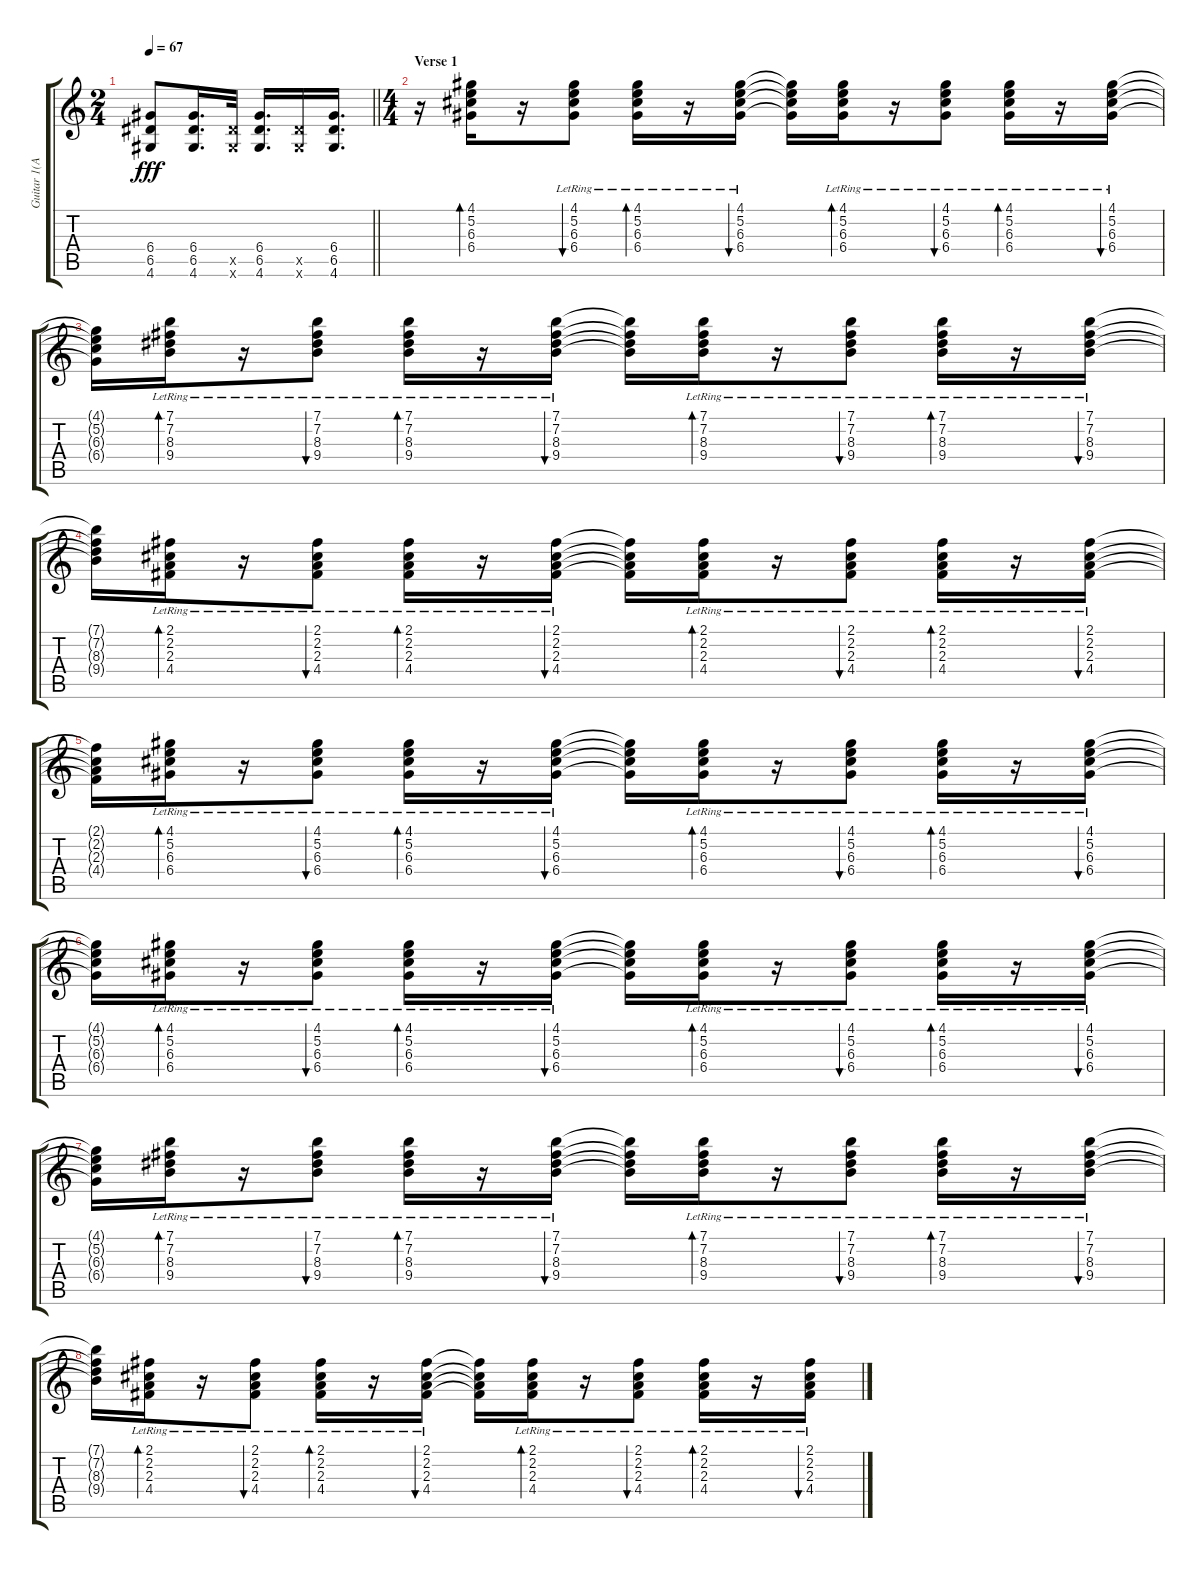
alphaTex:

\track ("Guitar 1(Apoy)" "Guitar 1(A") {instrument overdrivenguitar}
\staff {score tabs}
\tuning (E4 B3 G3 D3 A2 E2) {hide}
\ts (2 4)
\tempo 67
\clef g2
\barLineRight lightlight
\ks c
(6.4{t} 6.5{t} 4.6{t}).8{dy fff} (6.4 6.5 4.6).16{d} (6.5{x} 4.6{x}).32 (6.4 6.5 4.6).16{d} (6.5{x} 4.6{x}).16 (6.4 6.5 4.6).16{d} |
\ts (4 4)
\section ("" "Verse 1")
r.16{volume 9 instrument acousticguitarsteel} (4.1 5.2 6.3 6.4).16{bd 30} r.16 (4.1{lr} 5.2{lr} 6.3{lr} 6.4{lr}).8{bu 30} (4.1{lr} 5.2{lr} 6.3{lr} 6.4{lr}).16{bd 30} r.16 (4.1{lr} 5.2{lr} 6.3{lr} 6.4{lr}).16{bu 30} (4.1{t} 5.2{t} 6.3{t} 6.4{t}).16 (4.1{lr} 5.2{lr} 6.3{lr} 6.4{lr}).16{bd 30} r.16 (4.1{lr} 5.2{lr} 6.3{lr} 6.4{lr}).8{bu 30} (4.1{lr} 5.2{lr} 6.3{lr} 6.4{lr}).16{bd 30} r.16 (4.1{lr} 5.2{lr} 6.3{lr} 6.4{lr}).16{bu 30} |
(4.1{t} 5.2{t} 6.3{t} 6.4{t}).16 (7.1{lr} 7.2{lr} 8.3{lr} 9.4{lr}).16{bd 30} r.16 (7.1{lr} 7.2{lr} 8.3{lr} 9.4{lr}).8{bu 30} (7.1{lr} 7.2{lr} 8.3{lr} 9.4{lr}).16{bd 30} r.16 (7.1{lr} 7.2{lr} 8.3{lr} 9.4{lr}).16{bu 30} (7.1{t} 7.2{t} 8.3{t} 9.4{t}).16 (7.1{lr} 7.2{lr} 8.3{lr} 9.4{lr}).16{bd 30} r.16 (7.1{lr} 7.2{lr} 8.3{lr} 9.4{lr}).8{bu 30} (7.1{lr} 7.2{lr} 8.3{lr} 9.4{lr}).16{bd 30} r.16 (7.1{lr} 7.2{lr} 8.3{lr} 9.4{lr}).16{bu 30} |
(7.1{t} 7.2{t} 8.3{t} 9.4{t}).16 (2.1{lr} 2.2{lr} 2.3{lr} 4.4{lr}).16{bd 30} r.16 (2.1{lr} 2.2{lr} 2.3{lr} 4.4{lr}).8{bu 30} (2.1{lr} 2.2{lr} 2.3{lr} 4.4{lr}).16{bd 30} r.16 (2.1{lr} 2.2{lr} 2.3{lr} 4.4{lr}).16{bu 30} (2.1{t} 2.2{t} 2.3{t} 4.4{t}).16 (2.1{lr} 2.2{lr} 2.3{lr} 4.4{lr}).16{bd 30} r.16 (2.1{lr} 2.2{lr} 2.3{lr} 4.4{lr}).8{bu 30} (2.1{lr} 2.2{lr} 2.3{lr} 4.4{lr}).16{bd 30} r.16 (2.1{lr} 2.2{lr} 2.3{lr} 4.4{lr}).16{bu 30} |
(2.1{t} 2.2{t} 2.3{t} 4.4{t}).16 (4.1{lr} 5.2{lr} 6.3{lr} 6.4{lr}).16{bd 30} r.16 (4.1{lr} 5.2{lr} 6.3{lr} 6.4{lr}).8{bu 30} (4.1{lr} 5.2{lr} 6.3{lr} 6.4{lr}).16{bd 30} r.16 (4.1{lr} 5.2{lr} 6.3{lr} 6.4{lr}).16{bu 30} (4.1{t} 5.2{t} 6.3{t} 6.4{t}).16 (4.1{lr} 5.2{lr} 6.3{lr} 6.4{lr}).16{bd 30} r.16 (4.1{lr} 5.2{lr} 6.3{lr} 6.4{lr}).8{bu 30} (4.1{lr} 5.2{lr} 6.3{lr} 6.4{lr}).16{bd 30} r.16 (4.1{lr} 5.2{lr} 6.3{lr} 6.4{lr}).16{bu 30} |
(4.1{t} 5.2{t} 6.3{t} 6.4{t}).16 (4.1{lr} 5.2{lr} 6.3{lr} 6.4{lr}).16{bd 30} r.16 (4.1{lr} 5.2{lr} 6.3{lr} 6.4{lr}).8{bu 30} (4.1{lr} 5.2{lr} 6.3{lr} 6.4{lr}).16{bd 30} r.16 (4.1{lr} 5.2{lr} 6.3{lr} 6.4{lr}).16{bu 30} (4.1{t} 5.2{t} 6.3{t} 6.4{t}).16 (4.1{lr} 5.2{lr} 6.3{lr} 6.4{lr}).16{bd 30} r.16 (4.1{lr} 5.2{lr} 6.3{lr} 6.4{lr}).8{bu 30} (4.1{lr} 5.2{lr} 6.3{lr} 6.4{lr}).16{bd 30} r.16 (4.1{lr} 5.2{lr} 6.3{lr} 6.4{lr}).16{bu 30} |
(4.1{t} 5.2{t} 6.3{t} 6.4{t}).16 (7.1{lr} 7.2{lr} 8.3{lr} 9.4{lr}).16{bd 30} r.16 (7.1{lr} 7.2{lr} 8.3{lr} 9.4{lr}).8{bu 30} (7.1{lr} 7.2{lr} 8.3{lr} 9.4{lr}).16{bd 30} r.16 (7.1{lr} 7.2{lr} 8.3{lr} 9.4{lr}).16{bu 30} (7.1{t} 7.2{t} 8.3{t} 9.4{t}).16 (7.1{lr} 7.2{lr} 8.3{lr} 9.4{lr}).16{bd 30} r.16 (7.1{lr} 7.2{lr} 8.3{lr} 9.4{lr}).8{bu 30} (7.1{lr} 7.2{lr} 8.3{lr} 9.4{lr}).16{bd 30} r.16 (7.1{lr} 7.2{lr} 8.3{lr} 9.4{lr}).16{bu 30} |
(7.1{t} 7.2{t} 8.3{t} 9.4{t}).16 (2.1{lr} 2.2{lr} 2.3{lr} 4.4{lr}).16{bd 30} r.16 (2.1{lr} 2.2{lr} 2.3{lr} 4.4{lr}).8{bu 30} (2.1{lr} 2.2{lr} 2.3{lr} 4.4{lr}).16{bd 30} r.16 (2.1{lr} 2.2{lr} 2.3{lr} 4.4{lr}).16{bu 30} (2.1{t} 2.2{t} 2.3{t} 4.4{t}).16 (2.1{lr} 2.2{lr} 2.3{lr} 4.4{lr}).16{bd 30} r.16 (2.1{lr} 2.2{lr} 2.3{lr} 4.4{lr}).8{bu 30} (2.1{lr} 2.2{lr} 2.3{lr} 4.4{lr}).16{bd 30} r.16 (2.1{lr} 2.2{lr} 2.3{lr} 4.4{lr}).16{bu 30}
